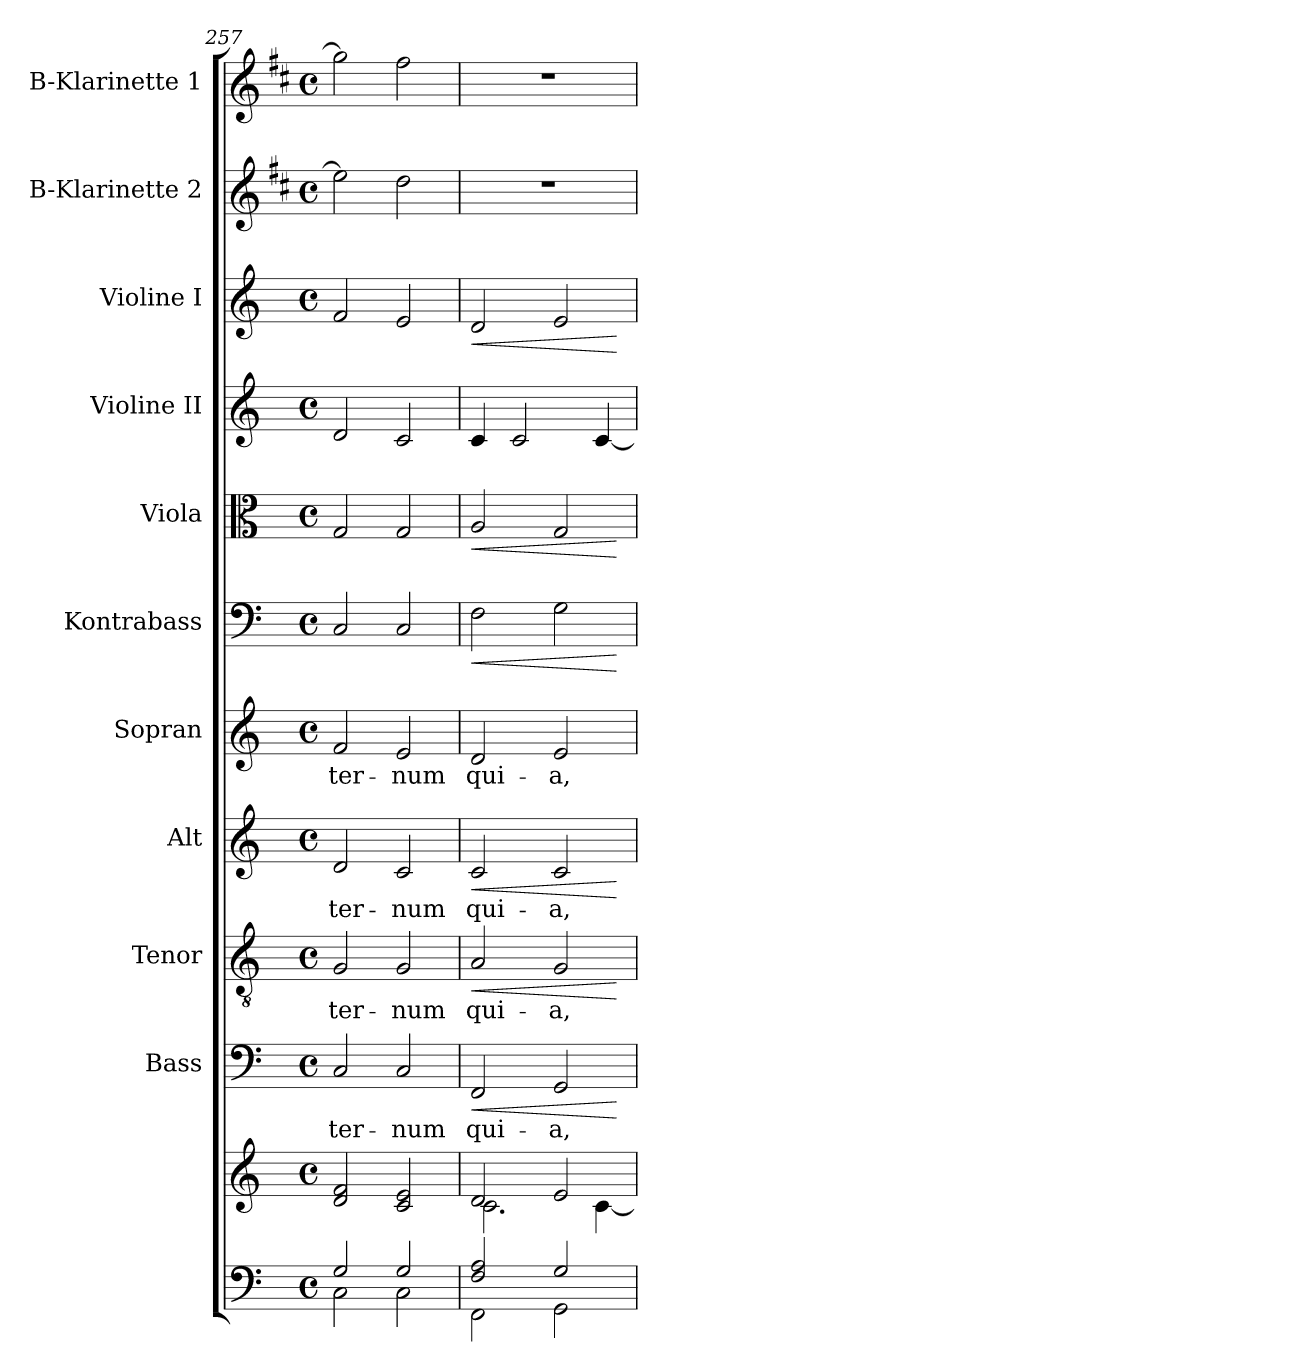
**kern	**kern	**kern	**text	**dynam	**kern	**text	**dynam	**kern	**text	**dynam	**kern	**text	**kern	**dynam	**kern	**dynam	**kern	**kern	**dynam	**kern	**kern
*part11	*part11	*part10	*part10	*part10	*part9	*part9	*part9	*part8	*part8	*part8	*part7	*part7	*part6	*part6	*part5	*part5	*part4	*part3	*part3	*part2	*part1
*staff12	*staff11	*staff10	*staff10	*staff10	*staff9	*staff9	*staff9	*staff8	*staff8	*staff8	*staff7	*staff7	*staff6	*staff6	*staff5	*staff5	*staff4	*staff3	*staff3	*staff2	*staff1
*	*	*I"Bass	*	*	*I"Tenor	*	*	*I"Alt	*	*	*I"Sopran	*	*I"Kontrabass	*	*I"Viola	*	*I"Violine II	*I"Violine I	*	*I"B-Klarinette 2	*I"B-Klarinette 1
*	*	*I'B.	*	*	*I'T.	*	*	*I'A.	*	*	*I'S.	*	*I'Kb.	*	*I'Vla.	*	*I'Vl. II	*I'Vl. I	*	*I'B Kl. 2	*I'B Kl. 1
!!LO:PB:g=z
*clefF4	*clefG2	*clefF4	*	*	*clefGv2	*	*	*clefG2	*	*	*clefG2	*	*clefF4	*	*clefC3	*	*clefG2	*clefG2	*	*clefG2	*clefG2
*	*	*	*	*	*	*	*	*	*	*	*	*	*ITrd7c12	*	*	*	*	*	*	*ITrd1c2	*ITrd1c2
*k[]	*k[]	*k[]	*	*	*k[]	*	*	*k[]	*	*	*k[]	*	*k[]	*	*k[]	*	*k[]	*k[]	*	*k[]	*k[]
*C:	*C:	*C:	*	*	*C:	*	*	*C:	*	*	*C:	*	*C:	*	*C:	*	*C:	*C:	*	*C:	*C:
*M4/4	*M4/4	*M4/4	*	*	*M4/4	*	*	*M4/4	*	*	*M4/4	*	*M4/4	*	*M4/4	*	*M4/4	*M4/4	*	*M4/4	*M4/4
*met(c)	*met(c)	*met(c)	*	*	*met(c)	*	*	*met(c)	*	*	*met(c)	*	*met(c)	*	*met(c)	*	*met(c)	*met(c)	*	*met(c)	*met(c)
=257	=257	=257	=257	=257	=257	=257	=257	=257	=257	=257	=257	=257	=257	=257	=257	=257	=257	=257	=257	=257	=257
*^	*	*	*	*	*	*	*	*	*	*	*	*	*	*	*	*	*	*	*	*	*
!	!	!	!	!LO:LY:b	!	!	!LO:LY:b	!	!	!LO:LY:b	!	!	!LO:LY:b	!	!	!	!	!	!	!	!	!
2G/	2C\	2d/ 2f/	2C/	-ter-	.	2G/	-ter-	.	2d/	-ter-	.	2f/	-ter-	2CC/	.	2G/	.	2d/	2f/	.	2dd\]	2ff\]
!	!	!	!	!LO:LY:b	!	!	!LO:LY:b	!	!	!LO:LY:b	!	!	!LO:LY:b	!	!	!	!	!	!	!	!	!
2G/	2C\	2c/ 2e/	2C/	-num	.	2G/	-num	.	2c/	-num	.	2e/	-num	2CC/	.	2G/	.	2c/	2e/	.	2cc\	2ee\
=258	=258	=258	=258	=258	=258	=258	=258	=258	=258	=258	=258	=258	=258	=258	=258	=258	=258	=258	=258	=258	=258	=258
*	*	*^	*	*	*	*	*	*	*	*	*	*	*	*	*	*	*	*	*	*	*	*
!	!	!	!	!	!LO:LY:b	!LO:HP:b	!	!LO:LY:b	!LO:HP:b	!	!LO:LY:b	!LO:HP:b	!	!LO:LY:b	!	!LO:HP:b	!	!LO:HP:b	!	!	!LO:HP:b	!	!
2F/ 2A/	2FF\	2d/	2.c\	2FF/	qui-	<	2A/	qui-	<	2c/	qui-	<	2d/	qui-	2FF\	<	2A/	<	4c/	2d/	<	1r	1r
.	.	.	.	.	.	.	.	.	.	.	.	.	.	.	.	.	.	.	2c/	.	.	.	.
!	!	!	!	!	!LO:LY:b	!	!	!LO:LY:b	!	!	!LO:LY:b	!	!	!LO:LY:b	!	!	!	!	!	!	!	!	!
2G/	2GG\	2e/	.	2GG/	-a,	.	2G/	-a,	.	2c/	-a,	.	2e/	-a,	2GG\	.	2G/	.	.	2e/	.	.	.
.	.	.	[<4c\	.	.	.	.	.	.	.	.	.	.	.	.	.	.	.	[4c/	.	.	.	.
*v	*v	*	*	*	*	*	*	*	*	*	*	*	*	*	*	*	*	*	*	*	*	*	*
*	*v	*v	*	*	*	*	*	*	*	*	*	*	*	*	*	*	*	*	*	*	*	*
.	.	.	.	[	.	.	[	.	.	[	.	.	.	[	.	[	.	.	[	.	.
=	=	=	=	=	=	=	=	=	=	=	=	=	=	=	=	=	=	=	=	=	=
*-	*-	*-	*-	*-	*-	*-	*-	*-	*-	*-	*-	*-	*-	*-	*-	*-	*-	*-	*-	*-	*-
